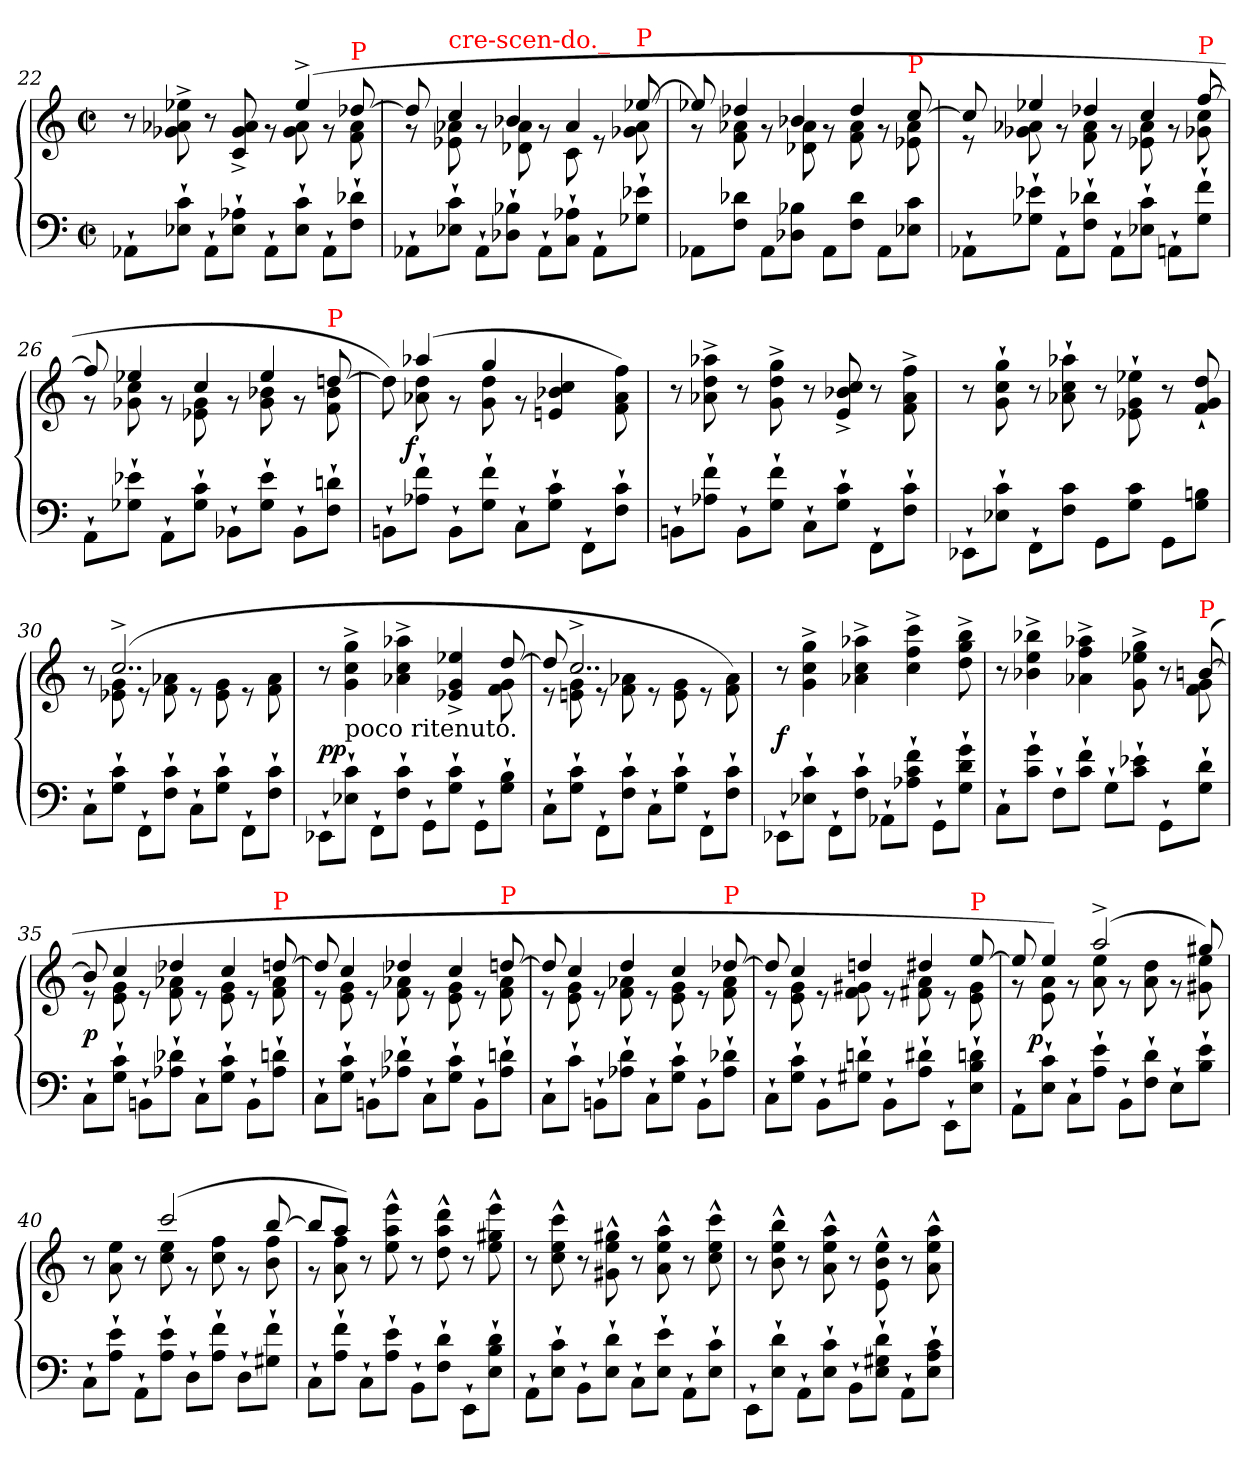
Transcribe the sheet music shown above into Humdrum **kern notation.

**kern	**kern	**dynam
*part1	*part1	*part1
*staff2	*staff1	*staff1/2
*clefF4	*clefG2	*
*k[]	*k[]	*
*a:	*a:	*
*M2/2	*M2/2	*
*met(c|)	*met(c|)	*
=22	=22	=22
*	*^	*
8AA-X`>L	2ryy	8r	.
8c`> 8E-X`>J	.	8ee-X^> 8a-X^> 8g-X^>	.
8AA-`>\L	.	8r	.
8A-`>\ 8E-`>\J	.	8a-^> 8g-^> 8c^>	.
8AA-`>L	8ryy	8rg	.
8c`> 8E-`>J	(4ee-^>	8a- 8g-	.
8AA-`>L	.	8rg	.
!	!LO:TX:a:color=red:t=P	!	!
8d-X`> 8F`>J	[8dd-X	8a- 8f	.
=23	=23	=23	=23
8AA-X`>L	8dd-]	8rg	.
!	!LO:TX:a:color=red:t=cre-scen-do._	!	!
8c`> 8E-X`>J	4cc	8a-X 8e-X	.
8AA-`>\L	.	8rg	.
8B-X`>\ 8D-X`>\J	4b-X	8a- 8d-X	.
8AA-`>\L	.	8rg	.
8A-`>\ 8C`>\J	4a-	8c	.
8AA-`>L	.	8re	.
!	!LO:TX:a:color=red:t=P	!	!
8e-X`> 8G-X`>J	[8ee-X	8a- 8g-X	.
=24	=24	=24	=24
8AA-XL	8ee-X]	8rg	.
8d-X 8FJ	4dd-X	8a-X 8f	.
8AA-\L	.	8rg	.
8B-X\ 8D-X\J	4b-X	8a- 8d-X	.
8AA-L	.	8rg	.
8d- 8FJ	4dd-	8a- 8f	.
8AA-L	.	8rg	.
!	!LO:TX:a:color=red:t=P	!	!
8c 8E-XJ	[8cc	8a- 8e-X	.
=25	=25	=25	=25
8AA-X`>L	8cc]	8re	.
8e-`> 8G-X`>J	4ee-X	8a-X 8g-X	.
8AA-`>L	.	8rg	.
8d-X`> 8F`>J	4dd-X	8a- 8f	.
8AA-`>L	.	8rg	.
8c`> 8E-X`>J	4cc	8a- 8e-X	.
8AAn`>L	.	8rg	.
!	!LO:TX:a:color=red:t=P	!	!
8f`> 8G-`>J	[8ff	8cc 8g-X	.
=26	=26	=26	=26
8AA`>L	8ff]	8rg	.
8e-X`> 8G-X`>J	4ee-X	8cc 8g-X	.
8AA`>L	.	8rg	.
8c`> 8G-`>J	4cc	8g- 8e-X	.
8BB-X`>L	.	8rg	.
8e-`> 8G-`>J	4ee-	8b-X 8g-	.
8BB-`>L	.	8rg	.
!	!LO:TX:a:color=red:t=P	!	!
8dn`> 8F`>J	[8ddn	8b- 8f	.
=27	=27	=27	=27
8BBn`>L	8dd])	8ryy	.
!	!	!	!LO:DY:rj
8f`> 8A-X`>J	(4aa-X	8dd 8a-X	f
8BB`>L	.	8r	.
8f`> 8G`>J	4gg	8dd 8g	.
8C`>L	.	8r	.
8c`> 8G`>J	4.ryy	4cc/ 4b-X/ 4en/	.
8FF`>\L	.	.	.
8c`>\ 8F`>\J	.	8ff 8a- 8f)	.
*	*v	*v	*
=28	=28	=28
8BBn`>L	8r	.
8f`> 8A-X`>J	8aa-X^> 8dd^> 8a-X^>	.
8BB`>L	8r	.
8f`> 8G`>J	8gg^> 8dd^> 8g^>	.
8C`>L	8r	.
8c`> 8G`>J	8cc^> 8b-X^> 8e^>	.
8FF`>\L	8r	.
8c`>\ 8F`>\J	8ff^> 8a-^> 8f^>	.
=29	=29	=29
8EE-X`>\L	8r	.
8c`>\ 8E-X`>\J	8gg`> 8cc`> 8g`>	.
8FF`>\L	8r	.
8c\ 8F\J	8aa-X`> 8cc`> 8a-X`>	.
8GGL	8r	.
8c 8GJ	8ee-X`>\ 8g`>\ 8e-X`>\	.
8GGL	8r	.
8Bn 8GJ	8dd`> 8g`> 8f`>	.
=30	=30	=30
*	*^	*
8C`>L	8r	8ryy	.
8c`> 8G`>J	(2..cc^>	8g 8e-X	.
8FF`>\L	.	8re	.
8c`>\ 8F`>\J	.	8a-X 8f	.
8C`>L	.	8re	.
8c`> 8G`>J	.	8g 8e-	.
8FF`>\L	.	8re	.
8c`>\ 8F`>\J	.	8a- 8f	.
=31	=31	=31	=31
8EE-X`>\L	2..ryy	8r	pp
!	!	!LO:TX:b:t=poco ritenuto.	!
8c`>\ 8E-X`>\J	.	4gg^> 4cc^> 4g^>	.
8FF`>\L	.	.	.
8c`>\ 8F`>\J	.	4aa-X^> 4cc^> 4a-X^>	.
8GG`>L	.	.	.
8c`> 8G`>J	.	4ee-X^> 4g^> 4e-X^>	.
8GG`>L	.	.	.
8B`> 8G`>J	[8dd	8g 8f	.
=32	=32	=32	=32
8C`L	8dd]	8re	.
8c`> 8G`>J	2..cc^>	8g 8en	.
8FF`>\L	.	8re	.
8c`>\ 8F`>\J	.	8a-X 8f	.
8C`>L	.	8re	.
8c`> 8G`>J	.	8g 8e	.
8FF`>\L	.	8re	.
8c`>\ 8F`>\J	.	8a- 8f)	.
*	*v	*v	*
=33	=33	=33
8EE-X`>\L	8r	f
8c`\ 8E-X`\J	4gg^> 4cc^> 4g^>	.
8FF`\L	.	.
8c`\ 8F`\J	4aa-X^> 4cc^> 4a-X^>	.
8AA-X`L	.	.
8f` 8c` 8A-X`J	4ccc^> 4ff^> 4cc^>	.
8GG`>L	.	.
8g` 8d` 8G`J	8bb^> 8gg^> 8dd^>	.
=34	=34	=34
*	*^	*
8C`>L	2..ryy	8r	.
8g`> 8c`>J	.	4bb-X^> 4ee^> 4b-X^>	.
8F`>L	.	.	.
8f`> 8c`>J	.	4aa-X^> 4ff^> 4a-X^>	.
8G`>L	.	.	.
8e-X`> 8c`>J	.	8gg^> 8ee-X^> 8g^>	.
8GG`>L	.	8r	.
!	!LO:TX:a:color=red:t=P	!	!
8d`> 8G`>J	([8bn	8g 8f	.
=35	=35	=35	=35
8C`>L	8bn]	8re	p
8c`> 8G`>J	4cc	8g 8e	.
8BBn`>L	.	8re	.
8d-X`> 8A-X`>J	4dd-X	8a-X 8f	.
8C`>L	.	8re	.
8c`> 8G`>J	4cc	8g 8e	.
8BB`>L	.	8re	.
!	!LO:TX:a:color=red:t=P	!	!
8dn`> 8A-`>J	[8ddn	8a- 8f	.
=36	=36	=36	=36
8C`>L	8dd]	8re	.
8c`> 8G`>J	4cc	8g 8e	.
8BBn`>L	.	8re	.
8d-X`> 8A-X`>J	4dd-X	8a-X 8f	.
8C`>L	.	8re	.
8c`> 8G`>J	4cc	8g 8e	.
8BB`>L	.	8re	.
!	!LO:TX:a:color=red:t=P	!	!
8dn`> 8A-`>J	[8ddn	8a- 8f	.
=37	=37	=37	=37
8C`>L	8dd]	8re	.
8c`>J	4cc	8g 8e	.
8BBn`>L	.	8re	.
8d`> 8A-X`>J	4dd	8a-X 8f	.
8C`>L	.	8re	.
8c`> 8G`>J	4cc	8g 8e	.
8BB`>L	.	8re	.
!	!LO:TX:a:color=red:t=P	!	!
8d-X`> 8A-`>J	[8dd-X	8a- 8f	.
=38	=38	=38	=38
8C`>L	8dd-]	8re	.
8c`> 8G`>J	4cc	8g 8e	.
8BB`>L	.	8re	.
8dn`> 8G#X`>J	4ddn	8g#X 8f	.
8BB`>L	.	8re	.
8d#X`> 8A`>J	4dd#X	8a 8f#X	.
8EE`>\L	.	8re	.
!	!LO:TX:a:color=red:t=P	!	!
8dn`>\ 8B`>\ 8E`>\J	[8ee	8g# 8e	.
=39	=39	=39	=39
8AA`>L	8ee]	8rg	.
!	!	!	!LO:DY:rj
8c`> 8E`>J	4ee)	8a 8e	p
8C`>L	.	8rg	.
8e`> 8A`>J	(2aa^>	8ee 8a	.
8BB`L	.	8rg	.
8d`> 8F`>J	.	8dd 8a	.
8E`>L	.	8rg	.
8e`> 8B`>J	8gg#X)	8ee 8g#X	.
=40	=40	=40	=40
8C`>L	4.ryy	8r	.
8e`> 8A`>J	.	8ee 8a	.
8AA`>L	.	8r	.
8e`> 8A`>J	(2ccc	8ee 8cc	.
8D`>L	.	8r	.
8f`> 8A`>J	.	8ff 8cc	.
8D`>L	.	8r	.
8f`> 8G#X`>J	[8bb	8ff 8b	.
=41	=41	=41	=41
8C`>L	8bbL]	8r	.
8f`> 8A`>J	8aaJ)	8ff 8a	.
8C`>L	2.ryy	8r	.
8e`> 8A`>J	.	8eee^^> 8aa^^> 8ee^^>	.
8BB`>L	.	8r	.
8d`> 8F`>J	.	8ddd^^> 8aa^^> 8dd^^>	.
8EE`>\L	.	8r	.
8d`>\ 8B`>\ 8E`>\J	.	8eee^^> 8gg#X^^> 8ee^^>	.
*	*v	*v	*
=42	=42	=42
8AA`>L	8r	.
8c`> 8E`>J	8ccc^^> 8ee^^> 8cc^^>	.
8BB`>L	8r	.
8d`> 8E`>J	8gg#X^^> 8ee^^> 8g#X^^>	.
8C`>L	8r	.
8e`> 8E`>J	8aa^^> 8ee^^> 8a^^>	.
8AA`>L	8r	.
8c`> 8E`>J	8ccc^^> 8ee^^> 8cc^^>	.
=43	=43	=43
8EE`>\L	8r	.
8d`>\ 8E`>\J	8bb^^> 8ee^^> 8b^^>	.
8AA`>L	8r	.
8c`> 8E`>J	8aa^^> 8ee^^> 8a^^>	.
8BB`>L	8r	.
8d`> 8G#X`> 8E`>J	8ee^^>\ 8b^^>\ 8e^^>\	.
8AA`>L	8r	.
8c`> 8A`> 8E`>J	8aa^^> 8ee^^> 8a^^>	.
=	=	=
*-	*-	*-
